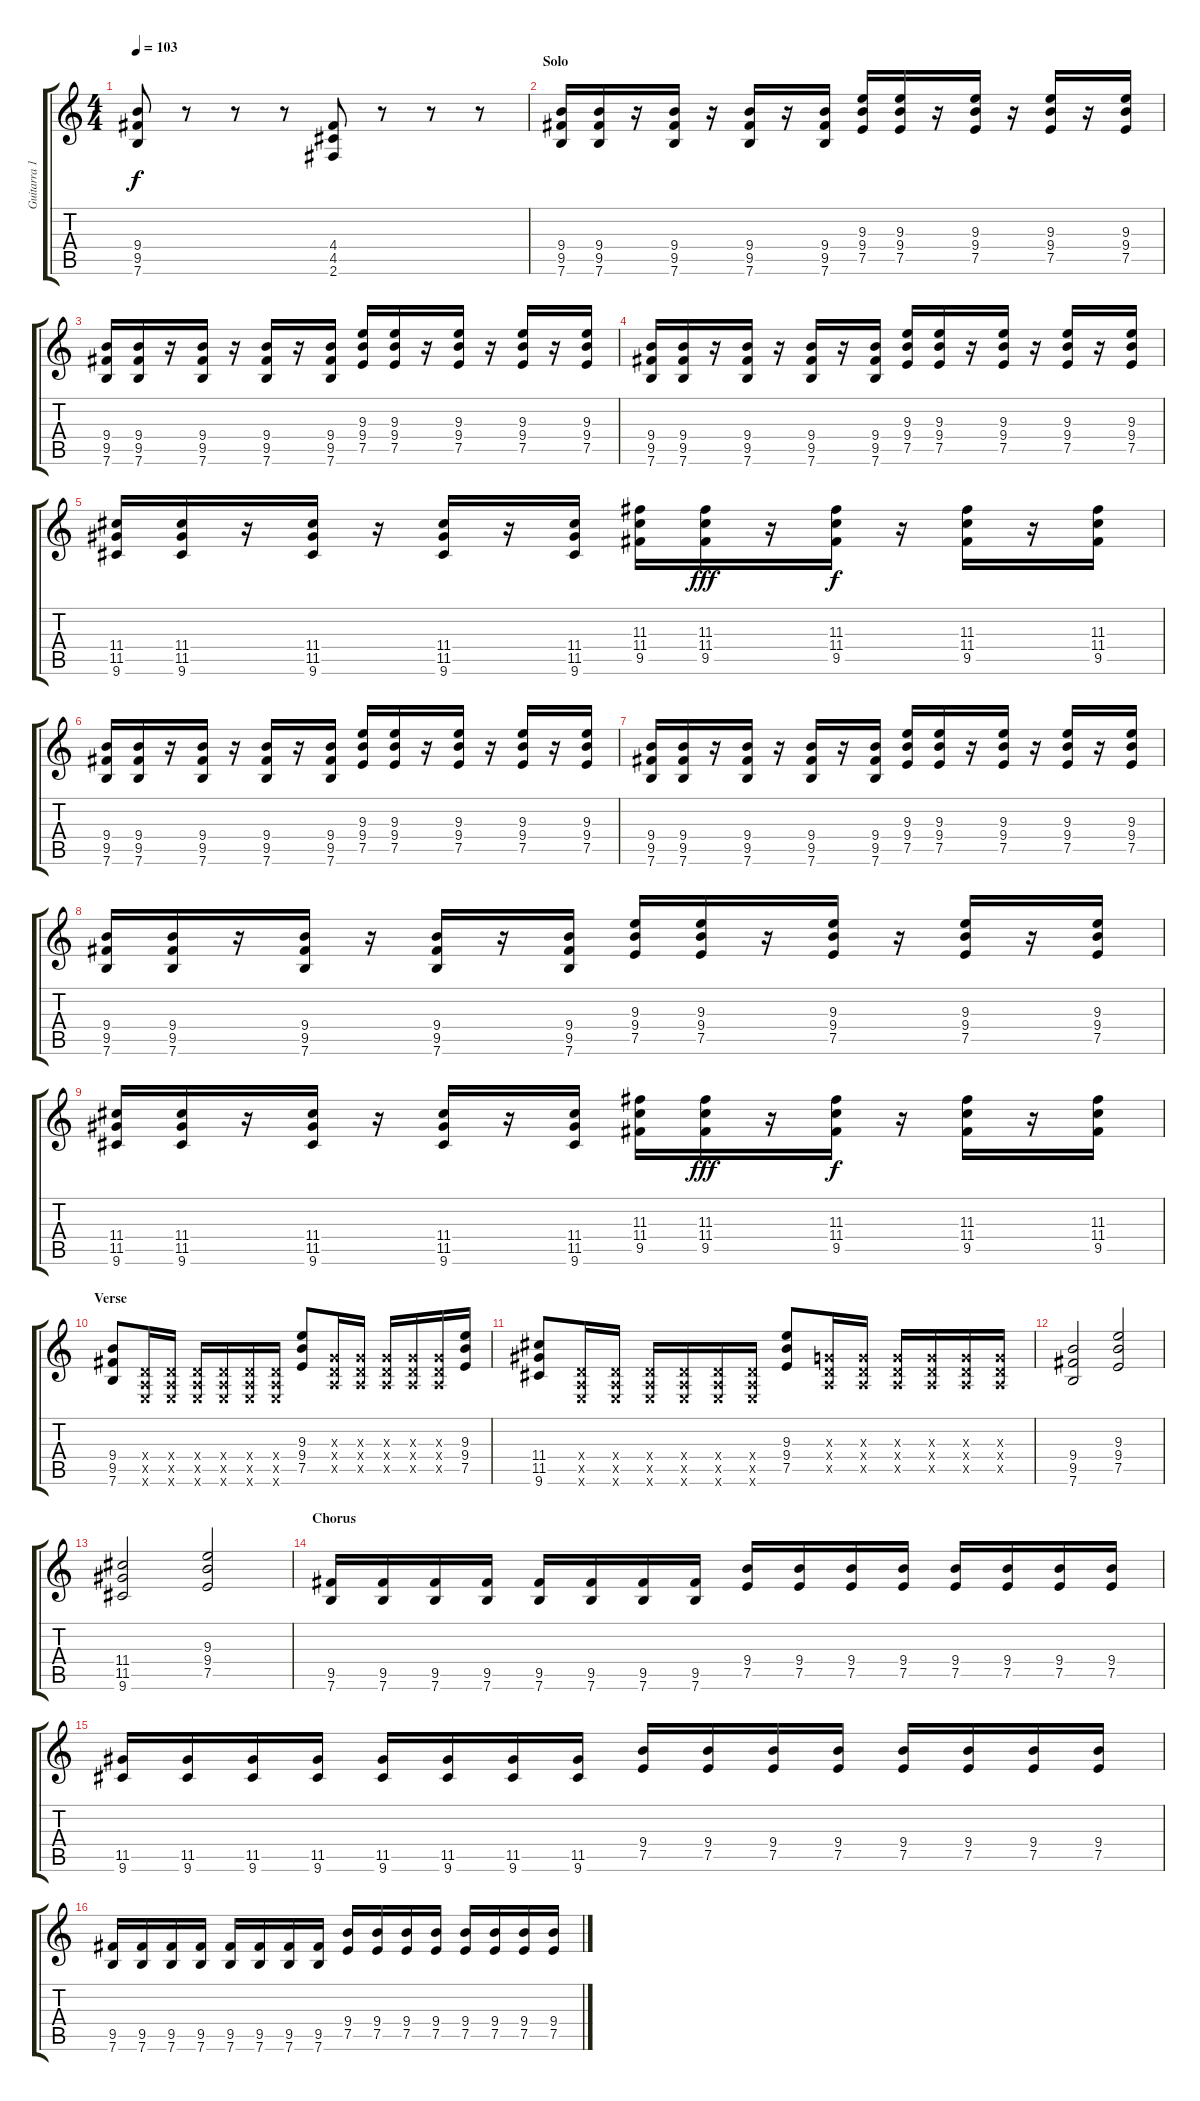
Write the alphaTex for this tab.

\track ("Guitarra 1 - Mathias" "Guitarra 1") {instrument distortionguitar}
\staff {score tabs}
\tuning (E4 B3 G3 D3 A2 E2) {hide}
\ts (4 4)
\tempo 103
\clef g2
\ks c
(9.4 9.5 7.6).8{dy f volume 16} r.8 r.8 r.8 (4.4 4.5 2.6).8 r.8 r.8 r.8 |
\section ("" "Solo")
(9.4 9.5 7.6).16 (9.4 9.5 7.6).16 r.16 (9.4 9.5 7.6).16 r.16 (9.4 9.5 7.6).16 r.16 (9.4 9.5 7.6).16 (9.3 9.4 7.5).16 (9.3 9.4 7.5).16 r.16 (9.3 9.4 7.5).16 r.16 (9.3 9.4 7.5).16 r.16 (9.3 9.4 7.5).16 |
(9.4 9.5 7.6).16 (9.4 9.5 7.6).16 r.16 (9.4 9.5 7.6).16 r.16 (9.4 9.5 7.6).16 r.16 (9.4 9.5 7.6).16 (9.3 9.4 7.5).16 (9.3 9.4 7.5).16 r.16 (9.3 9.4 7.5).16 r.16 (9.3 9.4 7.5).16 r.16 (9.3 9.4 7.5).16 |
(9.4 9.5 7.6).16 (9.4 9.5 7.6).16 r.16 (9.4 9.5 7.6).16 r.16 (9.4 9.5 7.6).16 r.16 (9.4 9.5 7.6).16 (9.3 9.4 7.5).16 (9.3 9.4 7.5).16 r.16 (9.3 9.4 7.5).16 r.16 (9.3 9.4 7.5).16 r.16 (9.3 9.4 7.5).16 |
(11.4 11.5 9.6).16 (11.4 11.5 9.6).16 r.16 (11.4 11.5 9.6).16 r.16 (11.4 11.5 9.6).16 r.16 (11.4 11.5 9.6).16 (11.3 11.4 9.5).16 (11.3 11.4 9.5).16{dy fff} r.16 (11.3 11.4 9.5).16{dy f} r.16 (11.3 11.4 9.5).16 r.16 (11.3 11.4 9.5).16 |
(9.4 9.5 7.6).16 (9.4 9.5 7.6).16 r.16 (9.4 9.5 7.6).16 r.16 (9.4 9.5 7.6).16 r.16 (9.4 9.5 7.6).16 (9.3 9.4 7.5).16 (9.3 9.4 7.5).16 r.16 (9.3 9.4 7.5).16 r.16 (9.3 9.4 7.5).16 r.16 (9.3 9.4 7.5).16 |
(9.4 9.5 7.6).16 (9.4 9.5 7.6).16 r.16 (9.4 9.5 7.6).16 r.16 (9.4 9.5 7.6).16 r.16 (9.4 9.5 7.6).16 (9.3 9.4 7.5).16 (9.3 9.4 7.5).16 r.16 (9.3 9.4 7.5).16 r.16 (9.3 9.4 7.5).16 r.16 (9.3 9.4 7.5).16 |
(9.4 9.5 7.6).16 (9.4 9.5 7.6).16 r.16 (9.4 9.5 7.6).16 r.16 (9.4 9.5 7.6).16 r.16 (9.4 9.5 7.6).16 (9.3 9.4 7.5).16 (9.3 9.4 7.5).16 r.16 (9.3 9.4 7.5).16 r.16 (9.3 9.4 7.5).16 r.16 (9.3 9.4 7.5).16 |
(11.4 11.5 9.6).16 (11.4 11.5 9.6).16 r.16 (11.4 11.5 9.6).16 r.16 (11.4 11.5 9.6).16 r.16 (11.4 11.5 9.6).16 (11.3 11.4 9.5).16 (11.3 11.4 9.5).16{dy fff} r.16 (11.3 11.4 9.5).16{dy f} r.16 (11.3 11.4 9.5).16 r.16 (11.3 11.4 9.5).16 |
\section ("" "Verse")
(9.4 9.5 7.6).8 (0.4{x} 0.5{x} 0.6{x}).16 (0.4{x} 0.5{x} 0.6{x}).16 (0.4{x} 0.5{x} 0.6{x}).16 (0.4{x} 0.5{x} 0.6{x}).16 (0.4{x} 0.5{x} 0.6{x}).16 (0.4{x} 0.5{x} 0.6{x}).16 (9.3 9.4 7.5).8 (0.3{x} 0.4{x} 0.5{x}).16 (0.3{x} 0.4{x} 0.5{x}).16 (0.3{x} 0.4{x} 0.5{x}).16 (0.3{x} 0.4{x} 0.5{x}).16 (0.3{x} 0.4{x} 0.5{x}).16 (9.3 9.4 7.5).16 |
(11.4 11.5 9.6).8 (0.4{x} 0.5{x} 0.6{x}).16 (0.4{x} 0.5{x} 0.6{x}).16 (0.4{x} 0.5{x} 0.6{x}).16 (0.4{x} 0.5{x} 0.6{x}).16 (0.4{x} 0.5{x} 0.6{x}).16 (0.4{x} 0.5{x} 0.6{x}).16 (9.3 9.4 7.5).8 (0.3{x} 0.4{x} 0.5{x}).16 (0.3{x} 0.4{x} 0.5{x}).16 (0.3{x} 0.4{x} 0.5{x}).16 (0.3{x} 0.4{x} 0.5{x}).16 (0.3{x} 0.4{x} 0.5{x}).16 (0.3{x} 0.4{x} 0.5{x}).16 |
(9.4 9.5 7.6).2{volume 14 balance 16 instrument overdrivenguitar} (9.3 9.4 7.5).2 |
(11.4 11.5 9.6).2 (9.3 9.4 7.5).2 |
\section ("" "Chorus")
(9.5 7.6).16{volume 16} (9.5 7.6).16 (9.5 7.6).16 (9.5 7.6).16 (9.5 7.6).16 (9.5 7.6).16 (9.5 7.6).16 (9.5 7.6).16 (9.4 7.5).16 (9.4 7.5).16 (9.4 7.5).16 (9.4 7.5).16 (9.4 7.5).16 (9.4 7.5).16 (9.4 7.5).16 (9.4 7.5).16 |
(11.5 9.6).16 (11.5 9.6).16 (11.5 9.6).16 (11.5 9.6).16 (11.5 9.6).16 (11.5 9.6).16 (11.5 9.6).16 (11.5 9.6).16 (9.4 7.5).16 (9.4 7.5).16 (9.4 7.5).16 (9.4 7.5).16 (9.4 7.5).16 (9.4 7.5).16 (9.4 7.5).16 (9.4 7.5).16 |
(9.5 7.6).16 (9.5 7.6).16 (9.5 7.6).16 (9.5 7.6).16 (9.5 7.6).16 (9.5 7.6).16 (9.5 7.6).16 (9.5 7.6).16 (9.4 7.5).16 (9.4 7.5).16 (9.4 7.5).16 (9.4 7.5).16 (9.4 7.5).16 (9.4 7.5).16 (9.4 7.5).16 (9.4 7.5).16
